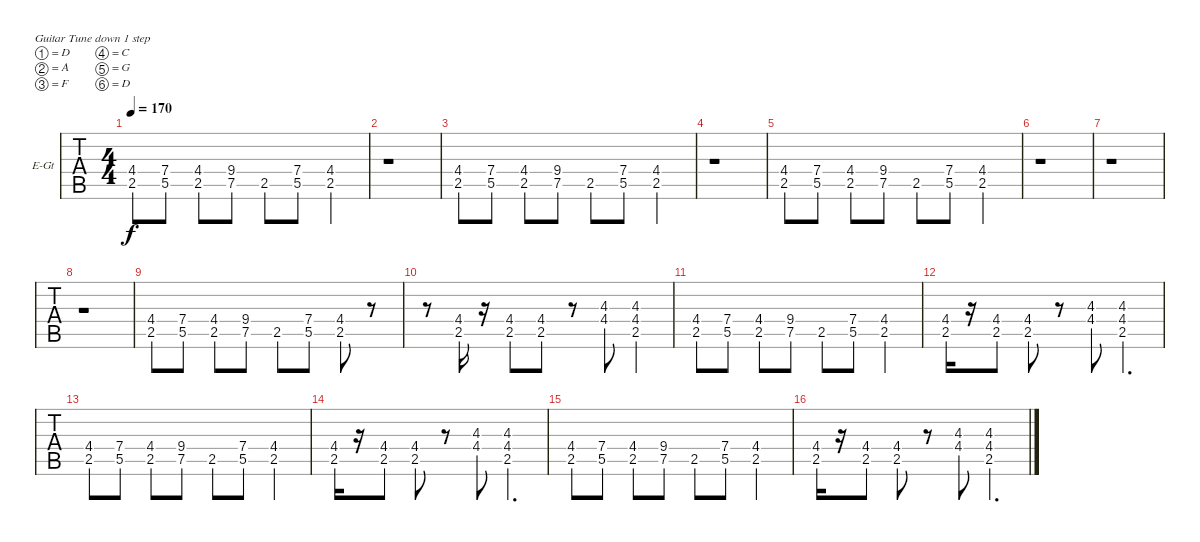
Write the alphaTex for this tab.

\bracketExtendMode groupsimilarinstruments
\firstSystemTrackNameOrientation horizontal
\otherSystemsTrackNameOrientation horizontal
\track ("Лысый)" "E-Gt") {instrument distortionguitar}
\staff {tabs}
\tuning (D4 A3 F3 C3 G2 D2)
\ts (4 4)
\tempo 170
\clef g2
\ks c
(4.4 2.5).8{dy f} (7.4 5.5).8 (4.4 2.5).8 (9.4 7.5).8 2.5.8 (7.4 5.5).8 (4.4 2.5).4 |
r.1 |
(4.4 2.5).8 (7.4 5.5).8 (4.4 2.5).8 (9.4 7.5).8 2.5.8 (7.4 5.5).8 (4.4 2.5).4 |
r.1 |
(4.4 2.5).8 (7.4 5.5).8 (4.4 2.5).8 (9.4 7.5).8 2.5.8 (7.4 5.5).8 (4.4 2.5).4 |
r.1 |
r.1 |
r.1 |
(4.4 2.5).8 (7.4 5.5).8 (4.4 2.5).8 (9.4 7.5).8 2.5.8 (7.4 5.5).8 (4.4 2.5).8 r.8 |
r.8 (4.4 2.5).16 r.16 (4.4 2.5).8 (4.4 2.5).8 r.8 (4.3 4.4).8 (4.3 4.4 2.5).4 |
(4.4 2.5).8 (7.4 5.5).8 (4.4 2.5).8 (9.4 7.5).8 2.5.8 (7.4 5.5).8 (4.4 2.5).4 |
(4.4 2.5).16 r.16 (4.4 2.5).8 (4.4 2.5).8 r.8 (4.3 4.4).8 (4.3 4.4 2.5).4{d} |
(4.4 2.5).8 (7.4 5.5).8 (4.4 2.5).8 (9.4 7.5).8 2.5.8 (7.4 5.5).8 (4.4 2.5).4 |
(4.4 2.5).16 r.16 (4.4 2.5).8 (4.4 2.5).8 r.8 (4.3 4.4).8 (4.3 4.4 2.5).4{d} |
(4.4 2.5).8 (7.4 5.5).8 (4.4 2.5).8 (9.4 7.5).8 2.5.8 (7.4 5.5).8 (4.4 2.5).4 |
(4.4 2.5).16 r.16 (4.4 2.5).8 (4.4 2.5).8 r.8 (4.3 4.4).8 (4.3 4.4 2.5).4{d}
